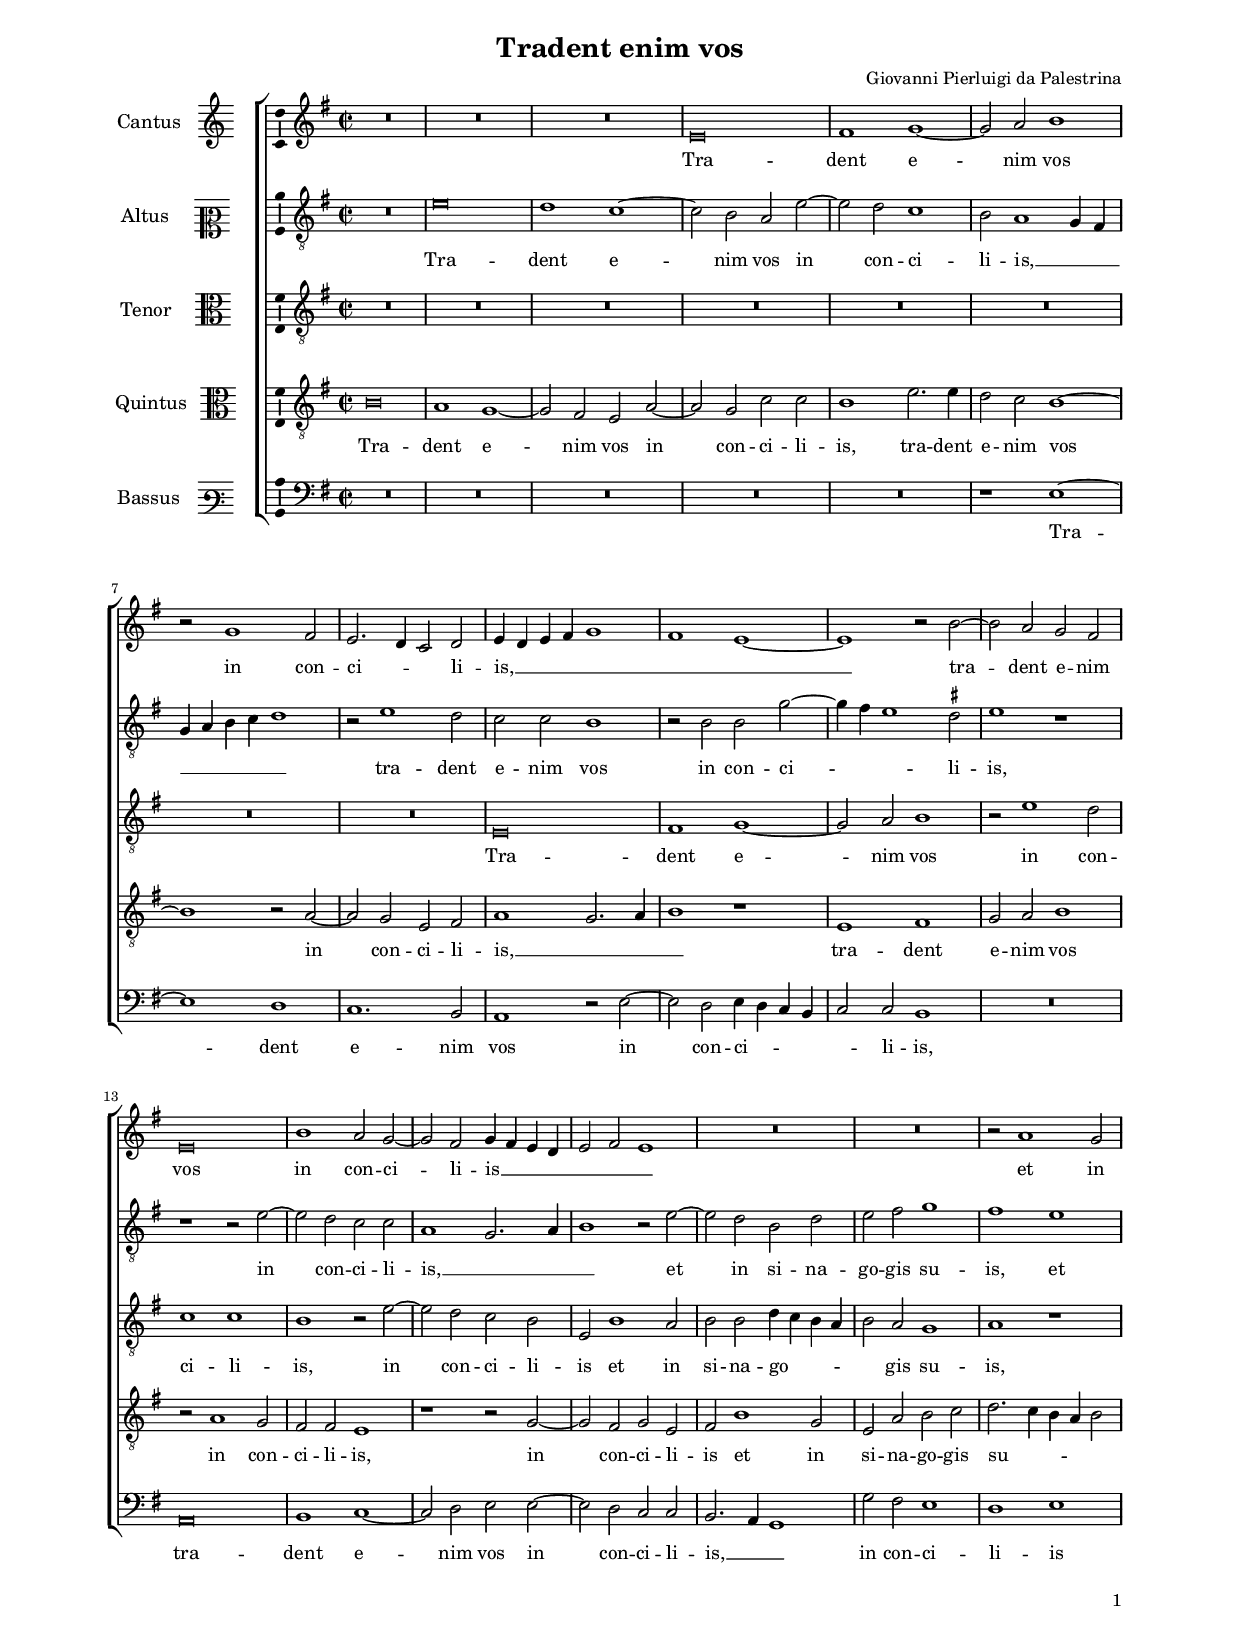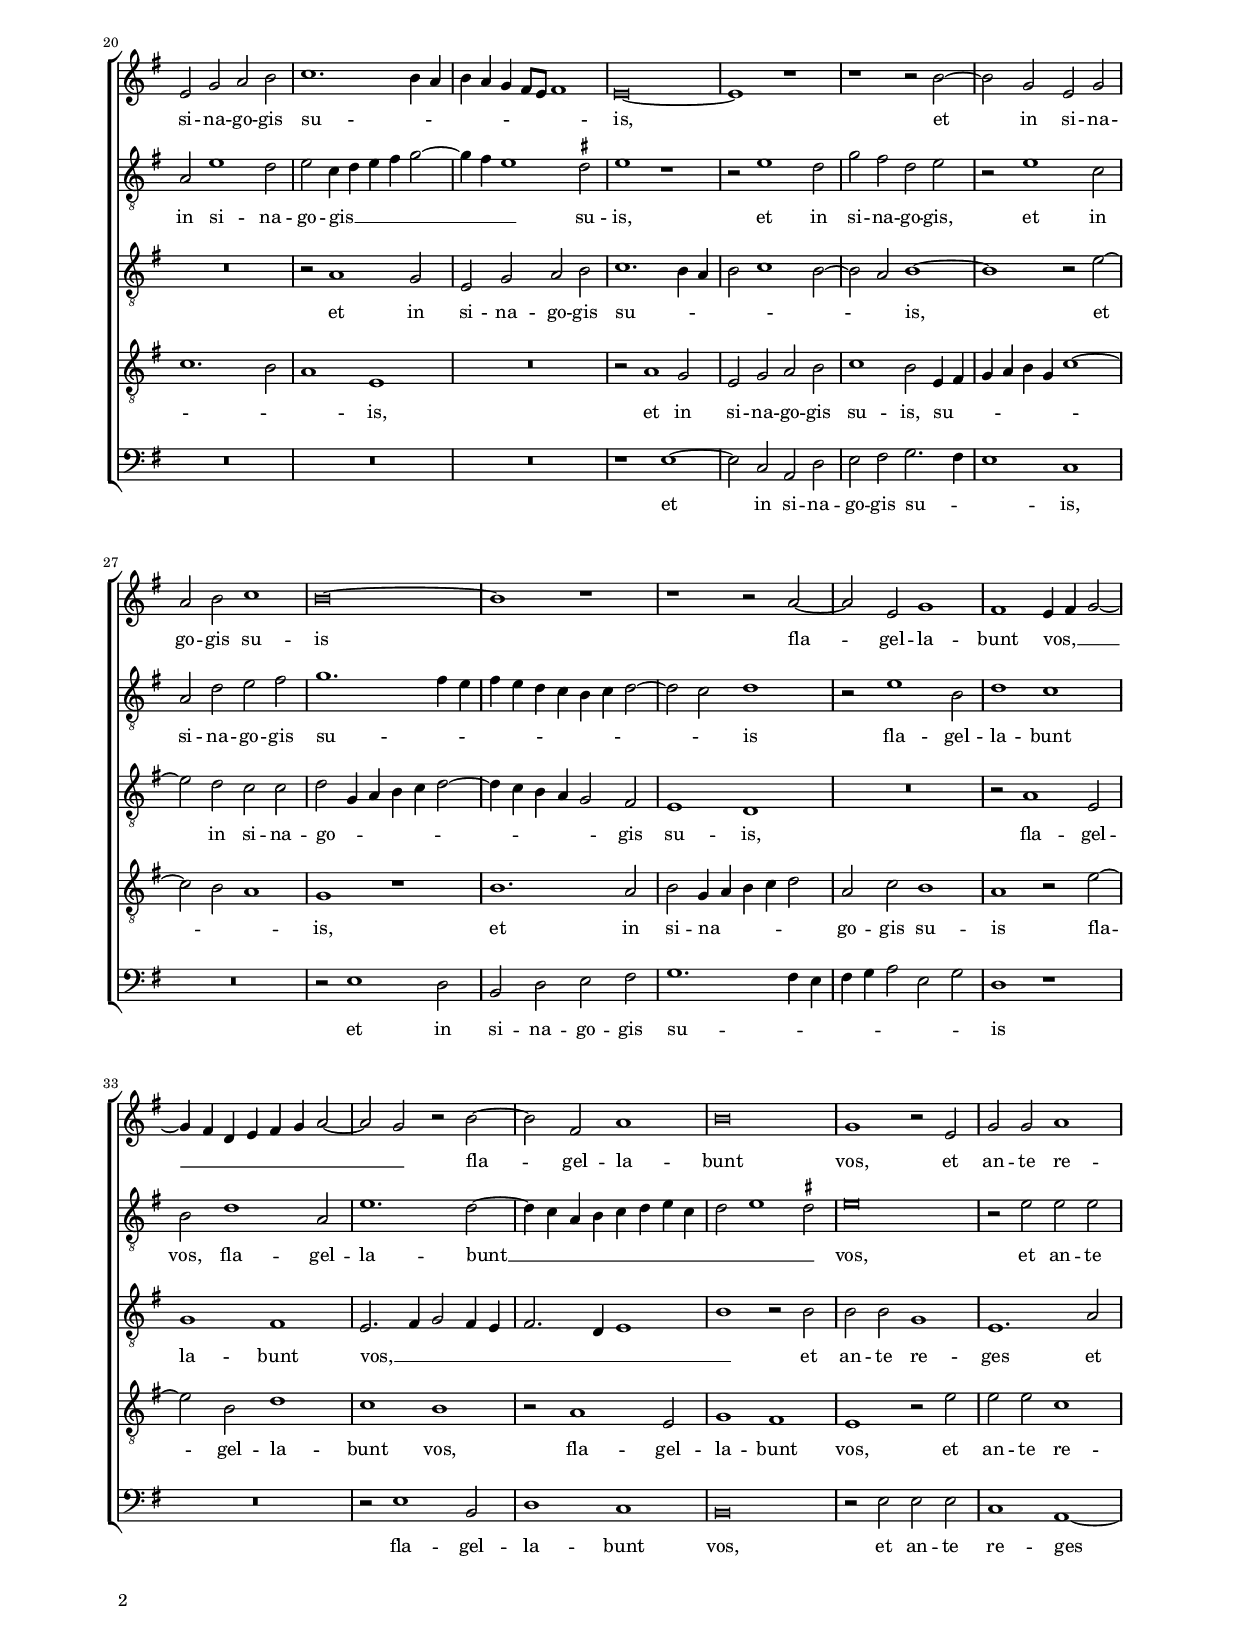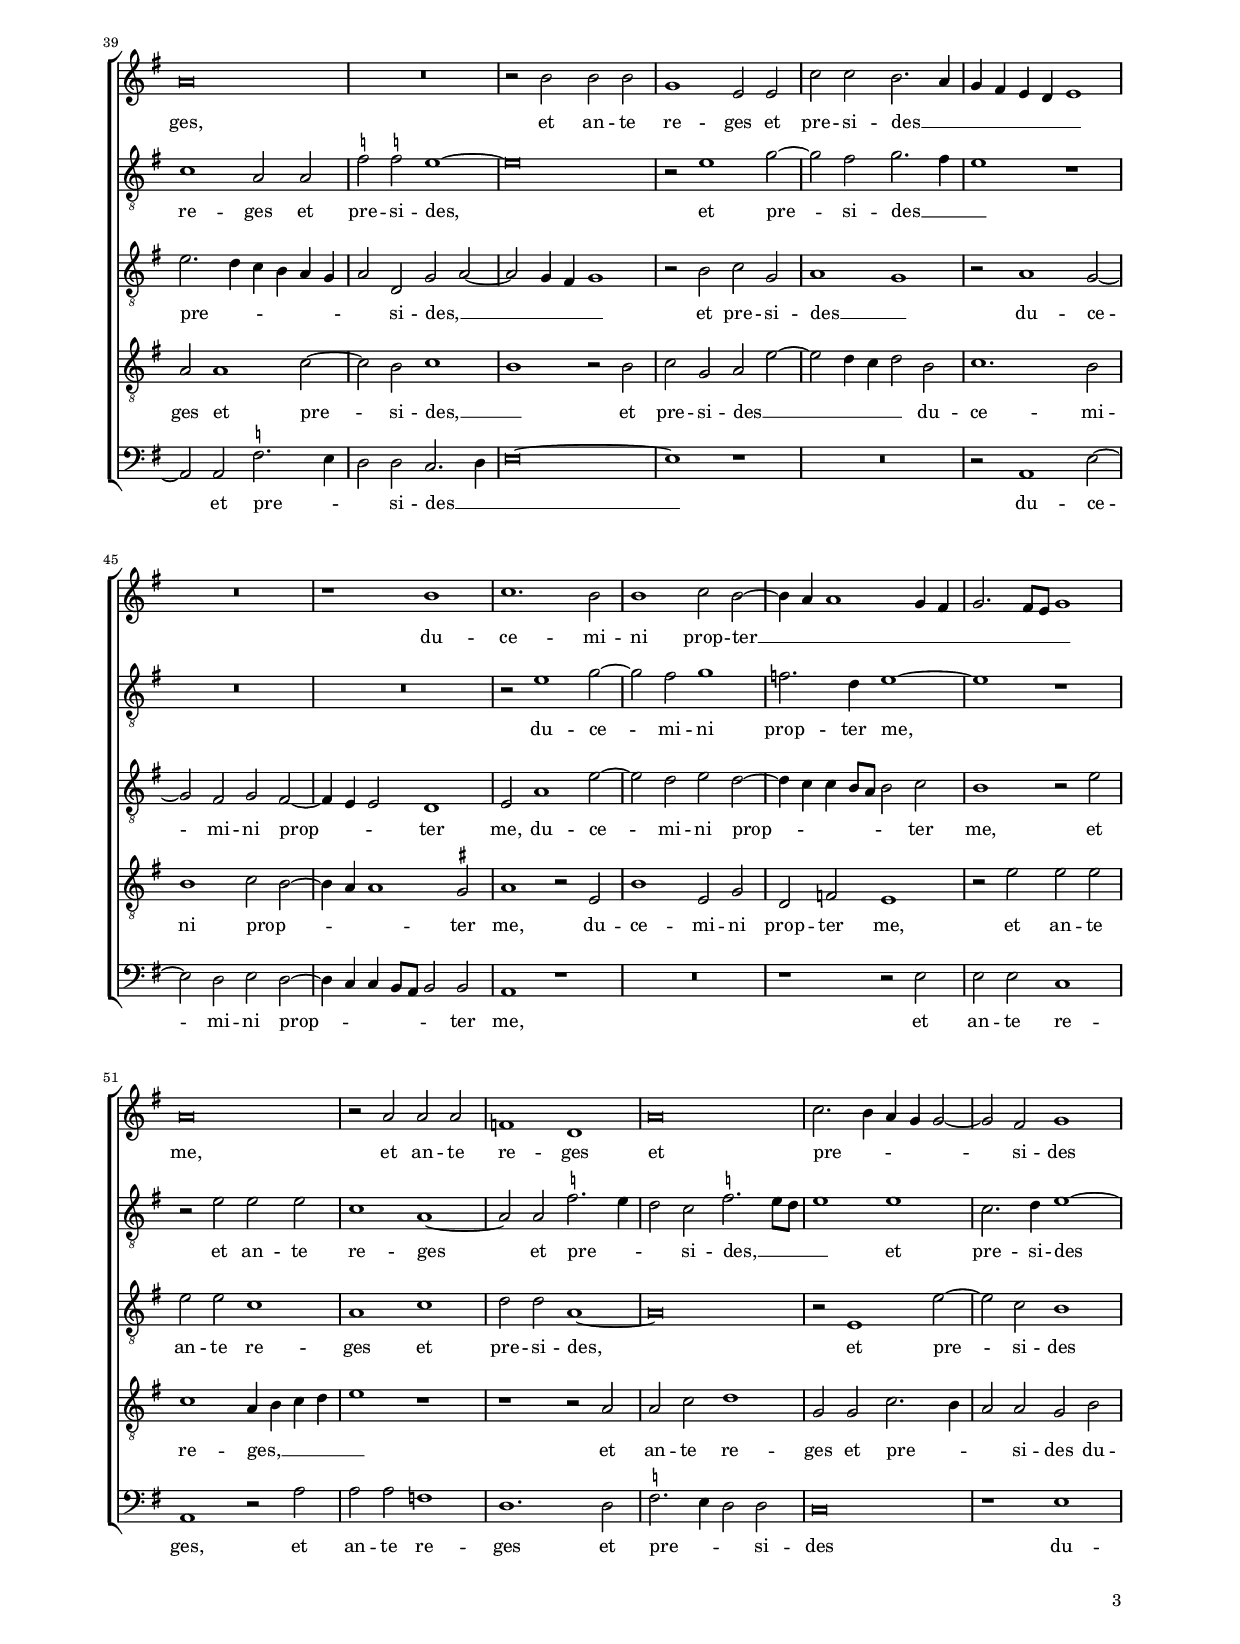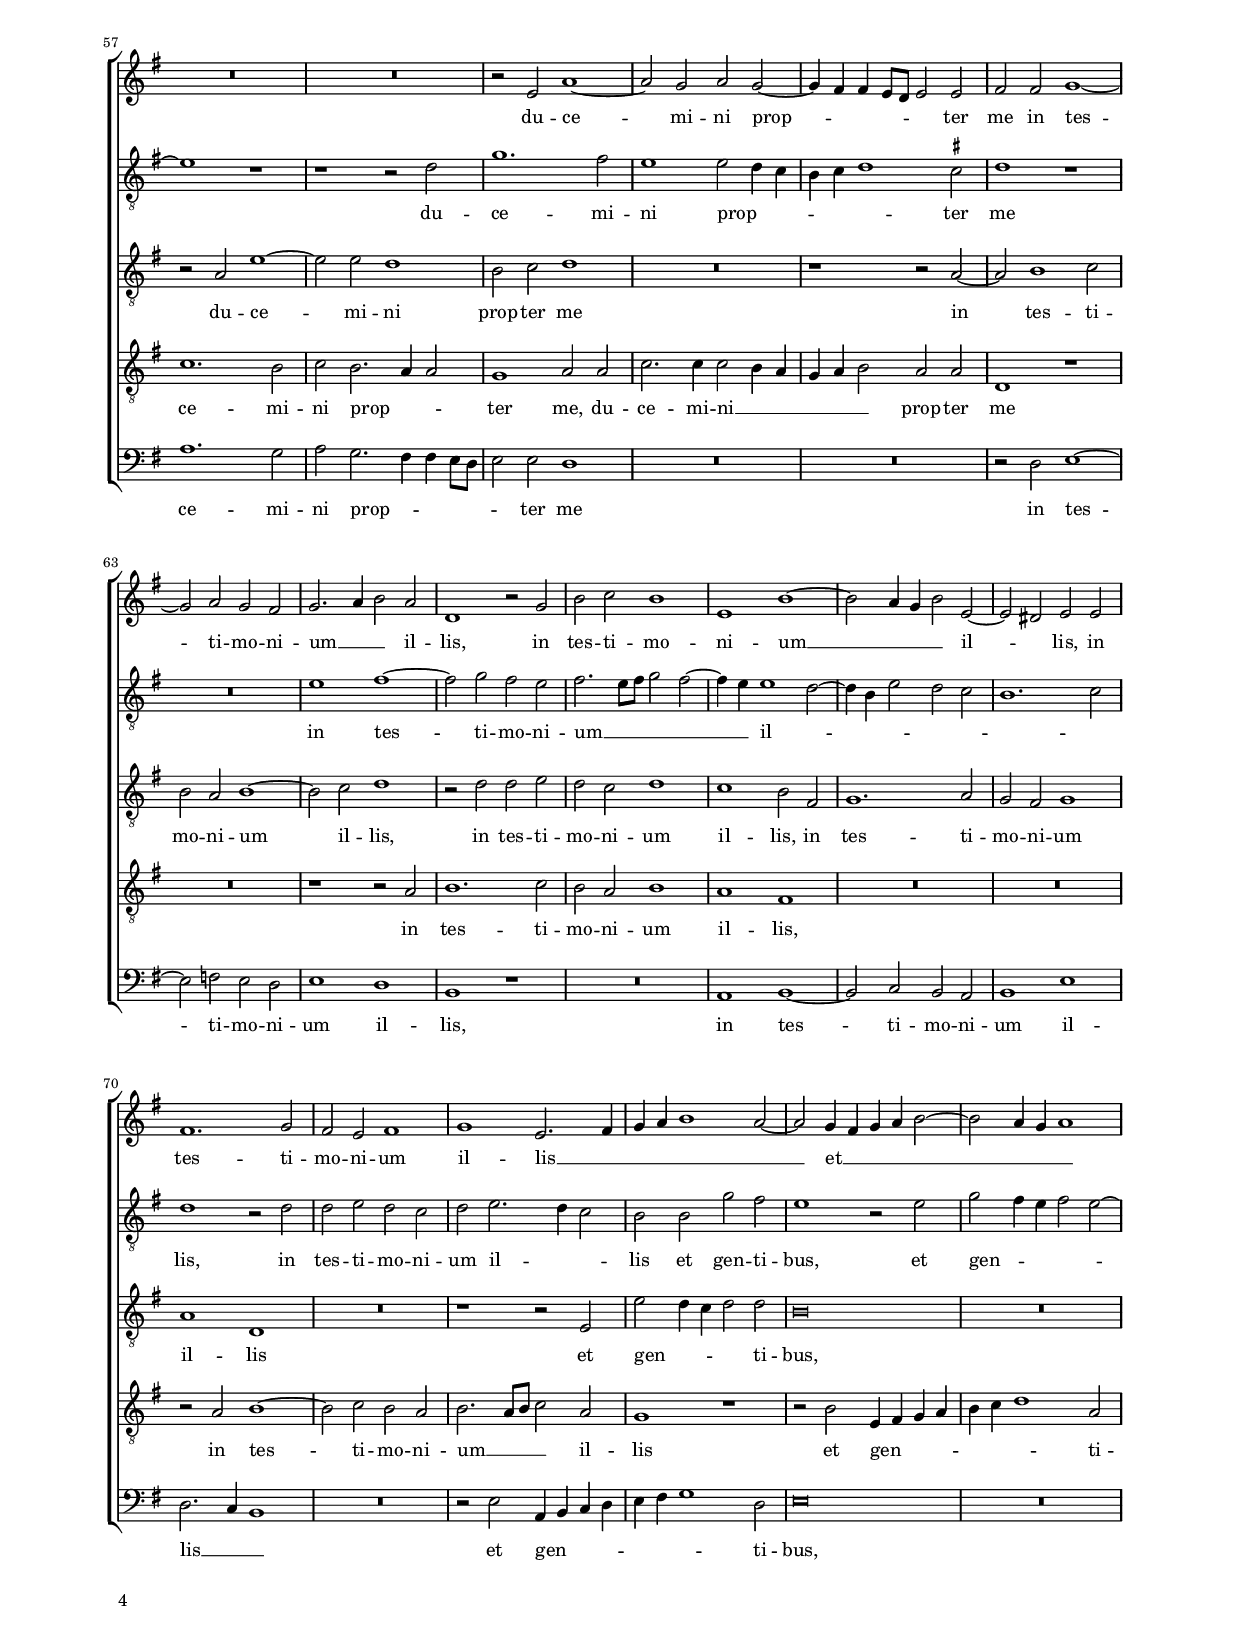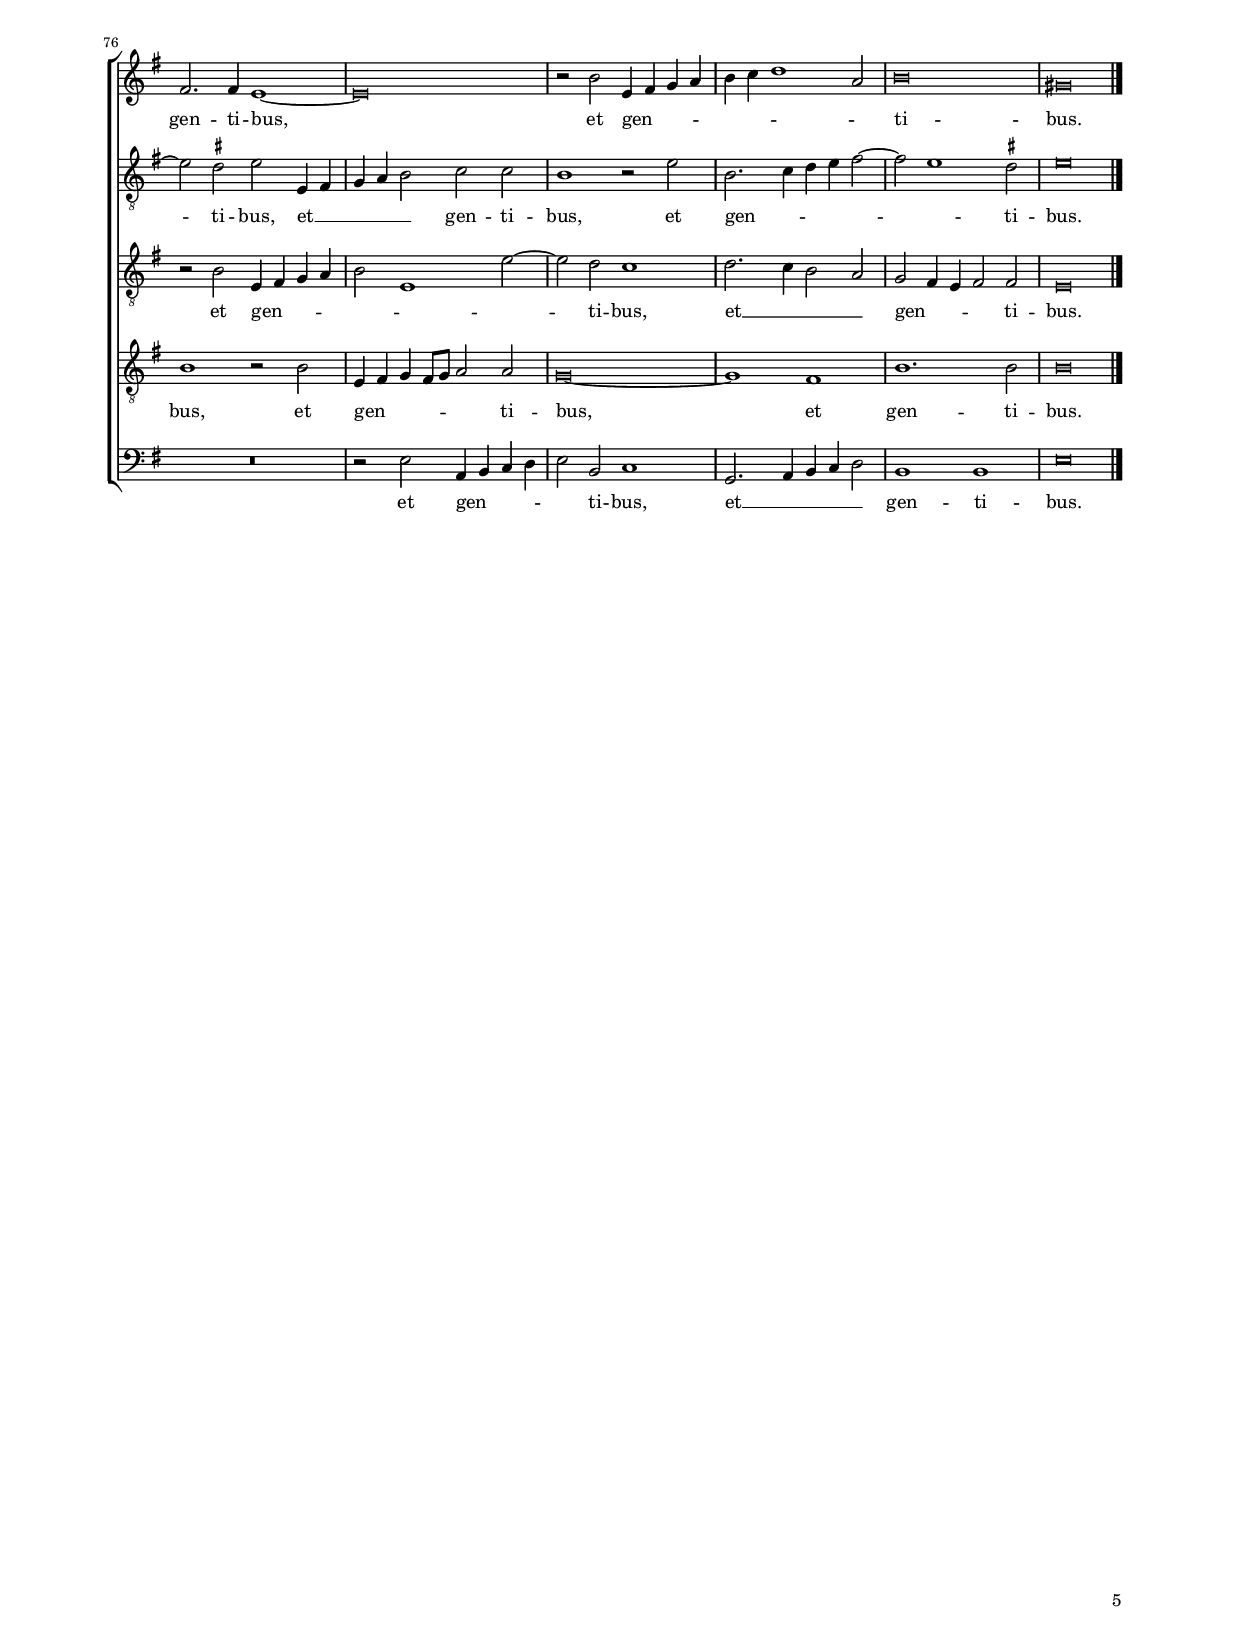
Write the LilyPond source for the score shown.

\header
{
  title="Tradent enim vos"
  composer="Giovanni Pierluigi da Palestrina"
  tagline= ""
}

\version "2.20.0"
\language deutsch
#(set-global-staff-size 15)
% #(set-default-paper-size "letter")
#(ly:set-option 'point-and-click #f)


\paper
	{
	top-margin = 1.8 \cm
	bottom-margin = 1.2 \cm
	left-margin = 2 \cm
	right-margin = 2 \cm
	ragged-bottom = ##f
	ragged-last-bottom = ##t
	print-page-number = ##f
	score-system-spacing = #'((basic-distance . 16) (minimum-distance . 14) (padding . 5) (strechability . 150))
	system-system-spacing = #'((basic-distance . 16) (minimum-distance . 14) (padding . 5) (strechability . 150))
    oddFooterMarkup=\markup   \fill-line { "" \fromproperty #'page:page-number-string }
    evenFooterMarkup=\markup  \fill-line { \fromproperty #'page:page-number-string "" }
    last-bottom-spacing = #'((basic-distance . 12) (minimum-distance . 7) (padding . 4))
%	systems-per-page = 3
%       page-count = 3
%	min-systems-per-page = 3
%	print-all-headers = ##t
%	print-first-page-number = ##t
%	first-page-number = 1
	}

	
global = {
	\key c \major
	\time 2/2 \set Score.measureLength = #(ly:make-moment 2/1)
        \skip 1*162 \bar "|."
	}

	ficta = { \once \set suggestAccidentals = ##t }

	forget = #(define-music-function (music) (ly:music?) #{
		\accidentalStyle forget
		$music
		\accidentalStyle default
		#})


incipitcantus = \markup { \score {
	{
	\set Staff.instrumentName = \markup { \fontsize #1 "Cantus" }
	\key c \major
	\clef violin
	s4 \bar ""
	}
	\layout  {
	raggedright = ##t
	indent = 1.6 \cm
	line-width = 2.2\cm
	\context { \Staff \remove Time_signature_engraver }
	\override Staff.Clef.Y-extent = #'(0 . 0)
	}} \hspace #1 }

      
incipitaltus = \markup { \score {
	{
	\set Staff.instrumentName = \markup { \fontsize #1 "Altus" }
	\key c \major
	\clef mezzosoprano
	s4 \bar ""
	}
	\layout  {
	raggedright = ##t
	indent = 1.6 \cm
	line-width = 2.2\cm
	\context { \Staff \remove Time_signature_engraver }
	\override Staff.Clef.Y-extent = #'(0 . 0)
	}} \hspace #1 }


incipittenor = \markup { \score {
	{
	\set Staff.instrumentName = \markup { \fontsize #1 "Tenor" }
	\key c \major
	\clef alto
	s4 \bar ""
	}
	\layout  {
	raggedright = ##t
	indent = 1.6 \cm
	line-width = 2.2\cm
	\context { \Staff \remove Time_signature_engraver }
	\override Staff.Clef.Y-extent = #'(0 . 0)
	}} \hspace #1 }
      
      
incipitquintus = \markup { \score {
	{
	\set Staff.instrumentName = \markup { \fontsize #1 "Quintus" }
	\key c \major
	\clef alto
	s4 \bar ""
	}
	\layout  {
	raggedright = ##t
	indent = 1.6 \cm
	line-width = 2.2\cm
	\context { \Staff \remove Time_signature_engraver }
	\override Staff.Clef.Y-extent = #'(0 . 0)
	}} \hspace #1 }
      
      
incipitbassus = \markup { \score {
	{
	\set Staff.instrumentName = \markup { \fontsize #1 "Bassus" }
	\key c \major
	\clef varbaritone
	s4 \bar ""
	}
	\layout  {
	raggedright = ##t
	indent = 1.6 \cm
	line-width = 2.2\cm
	\context { \Staff \remove Time_signature_engraver }
	\override Staff.Clef.Y-extent = #'(0 . 0)
	}} \hspace #1 }


cantus =  \relative c''
	{
	R\breve
	R\breve
	R\breve
	a\breve
%5
	h1 c~
	c2 d e1
	r2 c1 h2
	a2. g4 f2 g
	a4 g a h c1
%10
	h1 a~ |
	a1 r2 e'~
	e2 d c h
	a\breve
	e'1 d2 c~
%15
	c2 h c4 h a g |
	a2 h a1
	R\breve
	R\breve
	r2 d1 c2
%20
	a2 c d e |
	f1. e4 d
	e4 d c h8 a h1
	a\breve~
	a1 r
%25
	r1 r2 e'~ |
	e2 c a c
	d2 e f1
	e\breve~
	e1 r
%30
	r1 r2 d~ |
	d2 a c1
	h1 a4 h c2~
	c4 h g a h c d2~
	d2 c r e~
%35
	e2 h d1 |
	e\breve
	c1 r2 a
	c2 c d1
	d\breve
%40
	R\breve |
	r2 e e e
	c1 a2 a
	f'2 f e2. d4
	c4 h a g a1
%45
	R\breve |
	r1 e'
	f1. e2
	e1 f2 e~
	e4 d d1 c4 h
%50
	c2. h8 a c1 |
	d\breve
	r2 d d d
	b1 g
	d'\breve
%55
	f2. e4 d c c2~ |
	c2 h c1
	R\breve
	R\breve
	r2 a d1~
%60
	d2 c d c~ |
	c4 h h a8 g a2 a
	h2 h c1~
	c2 d c h
	c2. d4 e2 d
%65
	g,1 r2 c |
	e2 f e1
	a,1 e'~
	e2 d4 c e2 a,~
	a2 gis a a
%70
	h1. c2 |
	h2 a h1
	c1 a2. h4
	c4 d e1 d2~
	d2 c4 h c d e2~
%75
	e2 d4 c d1 |
	h2. h4 a1~
	a\breve
	r2 e' a,4 h c d
	e4 f g1 d2
%80
	e\breve |
	cis\breve |
	}


altus =  \relative c'
    {
	R\breve
	a'\breve
	g1 f~
	f2 e d a'~
%5
	a2 g f1 |
	e2 d1 c4 h
	c4 d e f g1
	r2 a1 g2
	f2 f e1
%10
	r2 e e c'~ |
	c4 h a1 \ficta gis2
	a1 r
	r1 r2 a~
	a2 g f f
%15
	d1 c2. d4 |
	e1 r2 a~
	a2 g e g
	a2 h c1
	h1 a
%20
	d,2 a'1 g2 |
	a2 f4 g a h c2~
	c4 h a1 \ficta gis2
	a1 r
	r2 a1 g2
%25
	c2 h g a |
	r2 a1 f2
	d2 g a h
	c1. h4 a
	h4 a g f e f g2~
%30
	g2 f g1 |
	r2 a1 e2
	g1 f
	e2 g1 d2
	a'1. g2~
%35
	g4 f d e f g a f |
	g2 a1 \ficta gis2
	a\breve
	r2 a a a
	f1 d2 d
%40
	\ficta b'2 \ficta b! a1~ |
	a\breve
	r2 a1 c2~
	c2 h c2. h4
	a1 r
%45
	R\breve |
	R\breve
	r2 a1 c2~
	c2 h c1
	b2. g4 a1~
%50
	a1 r |
	r2 a a a
	f1 d~
	d2 d \ficta b'2. a4
	g2 f \ficta b2. a8 g
%55
	a1 a |
	f2. g4 a1~
	a1 r
	r1 r2 g
	c1. h2
%60
	a1 a2 g4 f |
	e4 f g1 \ficta fis2
	g1 r
	R\breve
	a1 h~
%65
	h2 c h a |
	h2. a8 h c2 h~
	h4 a a1 g2~
	g4 e a2 g f
	e1. f2
%70
	g1 r2 g |
	g2 a g f
	g2 a2. g4 f2
	e2 e c'2 h
	a1 r2 a
%75
	c2 h4 a h2 a~ |
	a2 \ficta gis a a,4 h
	c4 d e2 f f
	e1 r2 a
	e2. f4 g a h2~
%80
	h2 a1 \ficta gis2 |
	a\breve |
	}


tenor =  \relative c'
	{
	R\breve
	R\breve
	R\breve
	R\breve
%5
	R\breve |
	R\breve
	R\breve
	R\breve
	a\breve
%10
	h1 c~ |
	c2 d e1
	r2 a1 g2
	f1 f
	e1 r2 a~
%15
	a2 g f e |
	a,2 e'1 d2
	e2 e g4 f e d
	e2 d c1
	d1 r
%20
	R\breve |
	r2 d1 c2
	a2 c d e
	f1. e4 d
	e2 f1 e2~
%25
	e2 d e1~ |
	e1 r2 a~
	a2 g f f
	g2 c,4 d e f g2~
	g4 f e d c2 h
%30
	a1 g |
	R\breve
	r2 d'1 a2
	c1 h
	a2. h4 c2 h4 a
%35
	h2. g4 a1 |
	e'1 r2 e
	e2 e c1
	a1. d2
	a'2. g4 f e d c |
%40
        d2 g, c d~ |
	d2 c4 h c1	
	r2 e f c
	d1 c
	r2 d1 c2~
%45
	c2 h c h~ |
	h4 a a2 g1
	a2 d1 a'2~
	a2 g a g~
	g4 f f e8 d e2 f
%50
	e1 r2 a |
	a2 a f1
	d1 f
	g2 g d1~
	d\breve
%55
	r2 a1 a'2~ |
	a2 f e1
	r2 d a'1~
	a2 a g1
	e2 f g1
%60
	R\breve |
	r1 r2 d~
	d2 e1 f2
	e2 d e1~
	e2 f g1
%65
	r2 g g a |
	g2 f g1
	f1 e2 h
	c1. d2
	c2 h c1
%70
	d1 g, |
	R\breve
	r1 r2 a
	a'2 g4 f g2 g
	e\breve
%75
	R\breve |
	r2 e a,4 h c d
	e2 a,1 a'2~
	a2 g f1
	g2. f4 e2 d
%80
	c2 h4 a h2 h |
	a\breve |
	}


quintus  =  \relative c'
	{
	e\breve
	d1 c~
	c2 h a d~
	d2 c f f
%5
	e1 a2. a4 |
	g2 f e1~
	e1 r2 d~
	d2 c a h
	d1 c2. d4
%10
	e1 r |
	a,1 h
	c2 d e1
	r2 d1 c2
	h2 h a1
%15
	r1 r2 c~
	c2 h c a
	h2 e1 c2
	a2 d e f
	g2. f4 e d e2
%20
	f1. e2 |
	d1 a
	R\breve
	r2 d1 c2
	a2 c d e
%25
	f1 e2 a,4 h |
	c4 d e c f1~
	f2 e d1
	c1 r
	e1. d2
%30
	e2 c4 d e f g2 |
	d2 f e1
	d1 r2 a'~
	a2 e g1
	f1 e
%35
	r2 d1 a2 |
	c1 h
	a1 r2 a'
	a2 a f1
	d2 d1 f2~
%40
	f2 e f1 |
	e1 r2 e
	f2 c d a'~
	a2 g4 f g2 e
	f1. e2
%45
	e1 f2 e~ |
	e4 d d1 \ficta cis2
	d1 r2 a
	e'1 a,2 c
	g2 b a1
%50
	r2 a' a a |
	f1 d4 e f g
	a1 r
	r1 r2 d,
	d2 f g1
%55
	c,2 c f2. e4 |
	d2 d c e
	f1. e2
	f2 e2. d4 d2
	c1 d2 d
%60
	f2. f4 f2 e4 d |
	c4 d e2 d d
	g,1 r
	R\breve
	r1 r2 d'
%65
	e1. f2 |
	e2 d e1
	d1 h
	R\breve
	R\breve
%70
	r2 d e1~ |
	e2 f e d
	e2. d8 e f2 d
	c1 r
	r2 e a,4 h c d
%75
	e4 f g1 d2 |
	e1 r2 e
	a,4 h c h8 c d2 d
	c\breve~
	c1 h
%80
	e1. e2 |
	e\breve |
	}


bassus  =  \relative c
	{
	R\breve
	R\breve
	R\breve
	R\breve
%5
    R\breve |
	r1 a'~
	a1 g
	f1. e2
	d1 r2 a'~
%10
	a2 g a4 g f e |
	f2 f e1
	R\breve
	d\breve
	e1 f~
%15
	f2 g a a~ |
	a2 g f f
	e2. d4 c1
	c'2 h a1
	g1 a
%20
	R\breve |
	R\breve
	R\breve
	r1 a~
	a2 f d g
%25
	a2 h c2. h4 |
	a1 f
	R\breve
	r2 a1 g2
	e2 g a h
%30
	c1. h4 a |
	h4 c d2 a c
	g1 r
	R\breve
	r2 a1 e2
%35
	g1 f |
	e\breve
	r2 a a a
	f1 d~
	d2 d \ficta b'2. a4
%40
	g2 g f2. g4 |
	a\breve~
	a1 r
	R\breve
	r2 d,1 a'2~
%45
	a2 g a g~ |
	g4 f f e8 d e2 e
	d1 r
	R\breve
	r1 r2 a'
%50
	a2 a f1 |
	d1 r2 d'
	d2 d b1
	g1. g2
	\ficta b2. a4 g2 g
%55
	f\breve |
	r1 a
	d1. c2
	d2 c2. h4 h a8 g
	a2 a g1
%60
	R\breve |
	R\breve
	r2 g a1~
	a2 b a g
	a1 g
%65
	e1 r |
	R\breve
	d1 e~
	e2 f e d
	e1 a
%70
	g2. f4 e1 |
	R\breve
	r2 a d,4 e f g
	a4 h c1 g2
	a\breve
%75
	R\breve |
	R\breve
	r2 a d,4 e f g
	a2 e f1
	c2. d4 e f g2
%80
	e1 e |
	a\breve |
	}


lyricscantus = \lyricmode {
        Tra -- dent e -- nim vos in con -- ci -- _ _ li -- is, __ _ _ _ _ _ _
        tra -- dent e -- nim vos in con -- ci -- li -- is __ _ _ _ _ _ _
        et in si -- na -- go -- gis su -- _ _ _ _ _ _ _ _ is,
        et in si -- na -- go -- gis su -- is
        fla -- gel -- la -- bunt vos, __ _ _ _ _ _ _ _ _ _
        fla -- gel -- la -- bunt vos,
        et an -- te re -- ges,
        et an -- te re -- ges et pre -- si -- des __ _ _ _ _ _ _
        du -- ce -- mi -- ni prop -- ter __ _ _ _ _ _ _ _ _ me,
        et an -- te re -- ges et pre -- _ _ _ _ si -- des
        du -- ce -- mi -- ni prop -- _ _ _ _ _ ter me
        in tes -- ti -- mo -- ni -- um __ _ _ il -- lis,
        in tes -- ti -- mo -- ni -- um __ _ _ _ il -- _ lis,
        in tes -- ti -- mo -- ni -- um il -- lis __ _ _ _ _ _
        et __ _ _ _ _ _ _ _ gen -- ti -- bus,
        et gen -- _ _ _ _ _ _ _ ti -- bus.
	}


lyricsaltus = \lyricmode {
        Tra -- dent e -- nim vos in con -- ci -- li -- is, __ _ _ _ _ _ _ _
        tra -- dent e -- nim vos in con -- ci -- _ _ li -- is,
        in con -- ci -- li -- is, __ _ _ _
        et in si -- na -- go -- gis su -- is,
        et in si -- na -- go -- gis __ _ _ _ _ _ _ su -- is,
        et in si -- na -- go -- gis,
        et in si -- na -- go -- gis su -- _ _ _ _ _ _ _ _ _ _ is
        fla -- gel -- la -- bunt vos,
        fla -- gel -- la -- bunt __ _ _ _ _ _ _ _ _ _ _ vos,
        et an -- te re -- ges et pre -- si -- des,
        et pre -- si -- des __ _ _ 
        du -- ce -- mi -- ni prop -- ter me,
        et an -- te re -- ges et pre -- _ _ si -- des, __ _ _ _ 
        et pre -- si -- des
        du -- ce -- mi -- ni prop -- _ _ _ _ _ ter me
        in tes -- ti -- mo -- ni -- um __ _ _ _ _ _ il -- _ _ _ _ _ _ _ lis,
        in tes -- ti -- mo -- ni -- um il -- _ _ lis
        et gen -- ti -- bus,
        et gen -- _ _ _ _ ti -- bus,
        et __ _ _ _ _ gen -- ti -- bus,
        et gen -- _ _ _ _ _ ti -- bus.
	}


lyricstenor = \lyricmode {
        Tra -- dent e -- nim vos in con -- ci -- li -- is,
        in con -- ci -- li -- is
        et in si -- na -- go -- _ _ _ _ gis su -- is,
        et in si -- na -- go -- gis su -- _ _ _ _ _ _ is,
        et in si -- na -- go -- _ _ _ _ _ _ _ _ _ gis su -- is,
        fla -- gel -- la -- bunt vos, __ _ _ _ _ _ _ _ _
        et an -- te re -- ges et pre -- _ _ _ _ _ _ si -- des, __ _ _ _ _
        et pre -- si -- des __ _
        du -- ce -- mi -- ni prop -- _ _ ter me,
        du -- ce -- mi -- ni prop -- _ _ _ _ _ ter me,
        et an -- te re -- ges et pre -- si -- des,
        et pre -- si -- des
        du -- ce -- mi -- ni prop -- ter me
        in tes -- ti -- mo -- ni -- um il -- lis,
        in tes -- ti -- mo -- ni -- um il -- lis,
        in tes -- ti -- mo -- ni -- um il -- lis
        et gen -- _ _ _ ti -- bus,
        et gen -- _ _ _ _ _ _ ti -- bus,
        et __ _ _ _ gen -- _ _ _ ti -- bus.
	}


lyricsquintus = \lyricmode {
        Tra -- dent e -- nim vos in con -- ci -- li -- is,
        tra -- dent e -- nim vos in con -- ci -- li -- is, __ _ _ _
        tra -- dent e -- nim vos in con -- ci -- li -- is,
        in con -- ci -- li -- is
        et in si -- na -- go -- gis su -- _ _ _ _ _ _ _ is,
        et in si -- na -- go -- gis su -- is,
        su -- _ _ _ _ _ _ _ _ is,
        et in si -- na -- _ _ _ _ go -- gis su -- is
        fla -- gel -- la -- bunt vos,
        fla -- gel -- la -- bunt vos,
        et an -- te re -- ges et pre -- si -- des, __ _
        et pre -- si -- des __ _ _ _ _
        du -- ce -- mi -- ni prop -- _ _ _ ter me,
        du -- ce -- mi -- ni prop -- ter me,
        et an -- te re -- ges, __ _ _ _ _
        et an -- te re -- ges et pre -- _ _ si -- des
        du -- ce -- mi -- ni prop -- _ _ ter me,
        du -- ce -- mi -- ni __ _ _ _ _ _ prop -- ter me
        in tes -- ti -- mo -- ni -- um il -- lis,
        in tes -- ti -- mo -- ni -- um __ _ _ _ il -- lis
        et gen -- _ _ _ _ _ _ ti -- bus,
        et gen -- _ _ _ _ _ ti -- bus,
        et gen -- ti -- bus.
	}


lyricsbassus = \lyricmode {
        Tra -- dent e -- nim vos in con -- ci -- _ _ _ _ li -- is,
        tra -- dent e -- nim vos in con -- ci -- li -- is, __ _ _
        in con -- ci -- li -- is
        et in si -- na -- go -- gis su -- _ _ is,
        et in si -- na -- go -- gis su -- _ _ _ _ _ _ _ is
        fla -- gel -- la -- bunt vos,
        et an -- te re -- ges et pre -- _ _ si -- des __ _ _ 
        du -- ce -- mi -- ni prop -- _ _ _ _ _ ter me,
        et an -- te re -- ges,
        et an -- te re -- ges et pre -- _ _ si -- des
        du -- ce -- mi -- ni prop -- _ _ _ _ _ ter me
        in tes -- ti -- mo -- ni -- um il -- lis,
        in tes -- ti -- mo -- ni -- um il -- lis __ _ _
        et gen -- _ _ _ _ _ _ ti -- bus,
        et gen -- _ _ _ _ ti -- bus,
        et __ _ _ _ _ gen -- ti -- bus.
	}


\score
{  
    \transpose c g, {
	\new ChoirStaff \with { \override StaffGrouper.staff-staff-spacing.basic-distance = #12 }
	<<

	\new Staff << \global
	\new Voice="v1" {
		\set Staff.instrumentName=\incipitcantus
%		\set Staff.instrumentName= "S"
		\set Staff.midiInstrument = "reed organ"
		\clef violin
		\cantus }
	\new Lyrics \lyricsto "v1" {\lyricscantus }
	>>


	\new Staff << \global
	\new Voice="v2" {
		\set Staff.instrumentName=\incipitaltus
%		\set Staff.instrumentName= "A"
		\set Staff.midiInstrument = "reed organ"
        \clef "G_8"
		\altus}
	\new Lyrics \lyricsto "v2" {\lyricsaltus }
	>>


	\new Staff << \global
	\new Voice="v3" {
		\set Staff.instrumentName=\incipittenor
%		\set Staff.instrumentName= "T"
		\set Staff.midiInstrument = "reed organ"
		\clef "G_8"
		\tenor }
	\new Lyrics \lyricsto "v3" {\lyricstenor }
	>>


	\new Staff << \global
	\new Voice="v5" {
		\set Staff.instrumentName=\incipitquintus
%		\set Staff.instrumentName= "Q"
		\set Staff.midiInstrument = "reed organ"
		\clef "G_8"
		\quintus}
	\new Lyrics \lyricsto "v5" {\lyricsquintus }
	>>


	\new Staff << \global
	\new Voice="v4" {
		\set Staff.instrumentName=\incipitbassus
%		\set Staff.instrumentName= "B"
		\set Staff.midiInstrument = "reed organ"
		\clef bass 
		\bassus }
	\new Lyrics \lyricsto "v4" {\lyricsbassus}
	>>

	>>
	} % transpose

	\layout
	{
	indent = 2.5\cm
	\context { \Lyrics \override VerticalAxisGroup.nonstaff-relatedstaff-spacing.padding = #1.4 }
%	\context { \Lyrics \override LyricText.font-size = #1 }
	\context { \Staff \override TimeSignature.break-visibility = #end-of-line-invisible }
	\context { \Staff \consists "Ambitus_engraver" }
	\context { \Score \override BarNumber.padding = #2 }
	\context { \Voice \override NoteHead.style = #'baroque }
	}

\midi
	{
    	\tempo 2 = 90
	}

}


% EOF
